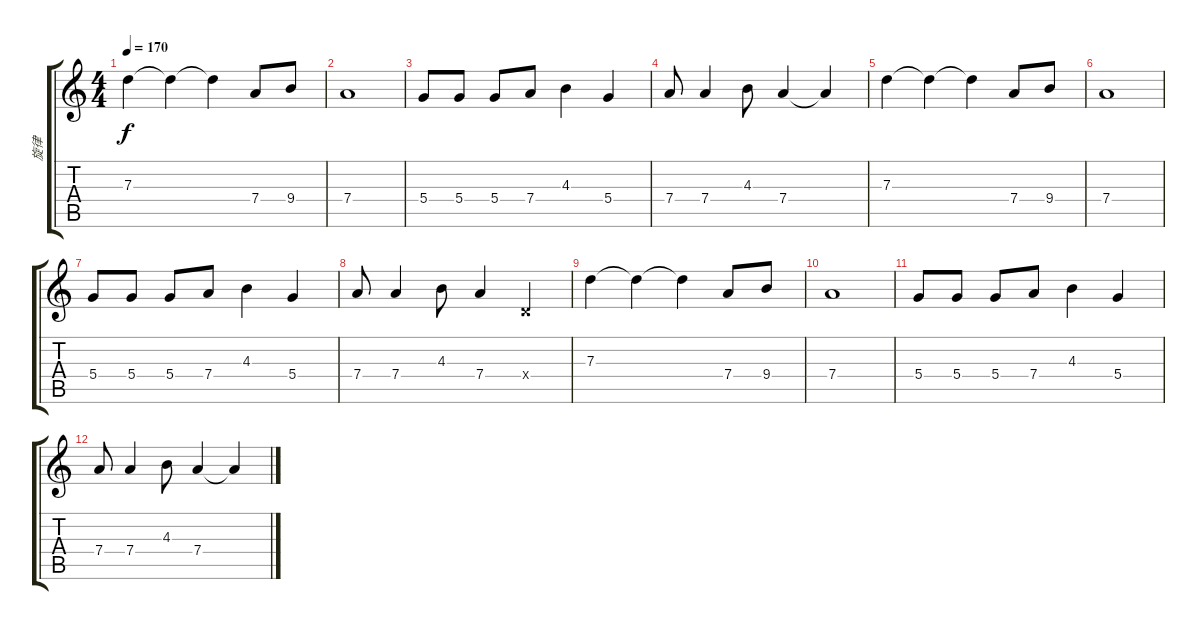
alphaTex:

\track ("旋律" "旋律") {instrument distortionguitar}
\staff {score tabs}
\tuning (E4 B3 G3 D3 A2 E2) {hide}
\ts (4 4)
\tempo 170
\clef g2
\ks c
7.3.4{dy f} 7.3{t}.4 7.3{t}.4 7.4.8 9.4.8 |
7.4.1 |
5.4.8 5.4.8 5.4.8 7.4.8 4.3.4 5.4.4 |
7.4.8 7.4.4 4.3.8 7.4.4 7.4{t}.4 |
7.3.4 7.3{t}.4 7.3{t}.4 7.4.8 9.4.8 |
7.4.1 |
5.4.8 5.4.8 5.4.8 7.4.8 4.3.4 5.4.4 |
7.4.8 7.4.4 4.3.8 7.4.4 0.4{x}.4 |
7.3.4 7.3{t}.4 7.3{t}.4 7.4.8 9.4.8 |
7.4.1 |
5.4.8 5.4.8 5.4.8 7.4.8 4.3.4 5.4.4 |
7.4.8 7.4.4 4.3.8 7.4.4 7.4{t}.4
